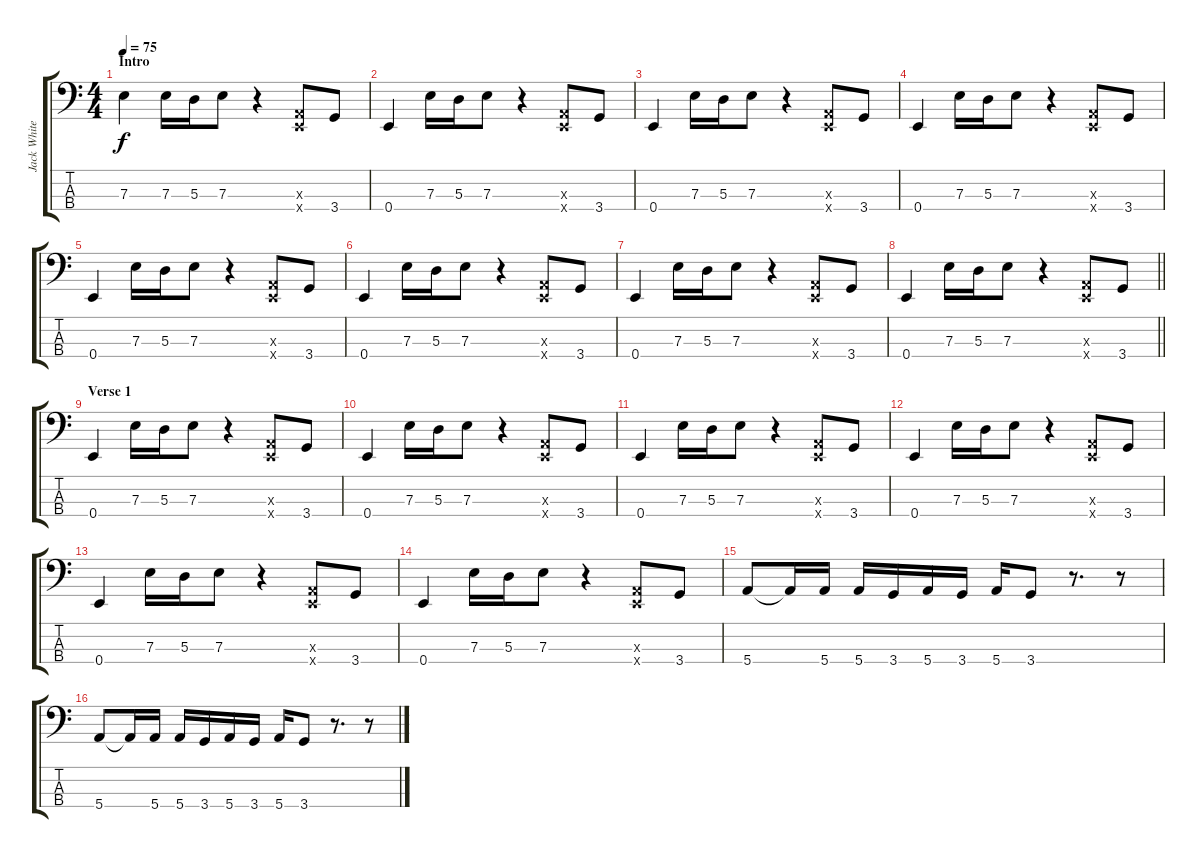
\track ("Jack White" "Jack White") {instrument electricbassfinger}
\staff {score tabs}
\tuning (G2 D2 A1 E1) {hide}
\ts (4 4)
\section ("" "Intro")
\tempo 75
\clef f4
\ks c
7.3.4{dy f instrument electricbassfinger} 7.3.16 5.3.16 7.3.8 r.4 (0.3{x} 0.4{x}).8 3.4.8 |
0.4.4 7.3.16 5.3.16 7.3.8 r.4 (0.3{x} 0.4{x}).8 3.4.8 |
0.4.4 7.3.16 5.3.16 7.3.8 r.4 (0.3{x} 0.4{x}).8 3.4.8 |
0.4.4 7.3.16 5.3.16 7.3.8 r.4 (0.3{x} 0.4{x}).8 3.4.8 |
0.4.4 7.3.16 5.3.16 7.3.8 r.4 (0.3{x} 0.4{x}).8 3.4.8 |
0.4.4 7.3.16 5.3.16 7.3.8 r.4 (0.3{x} 0.4{x}).8 3.4.8 |
0.4.4 7.3.16 5.3.16 7.3.8 r.4 (0.3{x} 0.4{x}).8 3.4.8 |
\barLineRight lightlight
0.4.4 7.3.16 5.3.16 7.3.8 r.4 (0.3{x} 0.4{x}).8 3.4.8 |
\section ("" "Verse 1")
0.4.4 7.3.16 5.3.16 7.3.8 r.4 (0.3{x} 0.4{x}).8 3.4.8 |
0.4.4 7.3.16 5.3.16 7.3.8 r.4 (0.3{x} 0.4{x}).8 3.4.8 |
0.4.4 7.3.16 5.3.16 7.3.8 r.4 (0.3{x} 0.4{x}).8 3.4.8 |
0.4.4 7.3.16 5.3.16 7.3.8 r.4 (0.3{x} 0.4{x}).8 3.4.8 |
0.4.4 7.3.16 5.3.16 7.3.8 r.4 (0.3{x} 0.4{x}).8 3.4.8 |
0.4.4 7.3.16 5.3.16 7.3.8 r.4 (0.3{x} 0.4{x}).8 3.4.8 |
5.4.8 5.4{t}.16 5.4.16 5.4.16 3.4.16 5.4.16 3.4.16 5.4.16 3.4.8 r.8{d} r.8 |
5.4.8 5.4{t}.16 5.4.16 5.4.16 3.4.16 5.4.16 3.4.16 5.4.16 3.4.8 r.8{d} r.8
